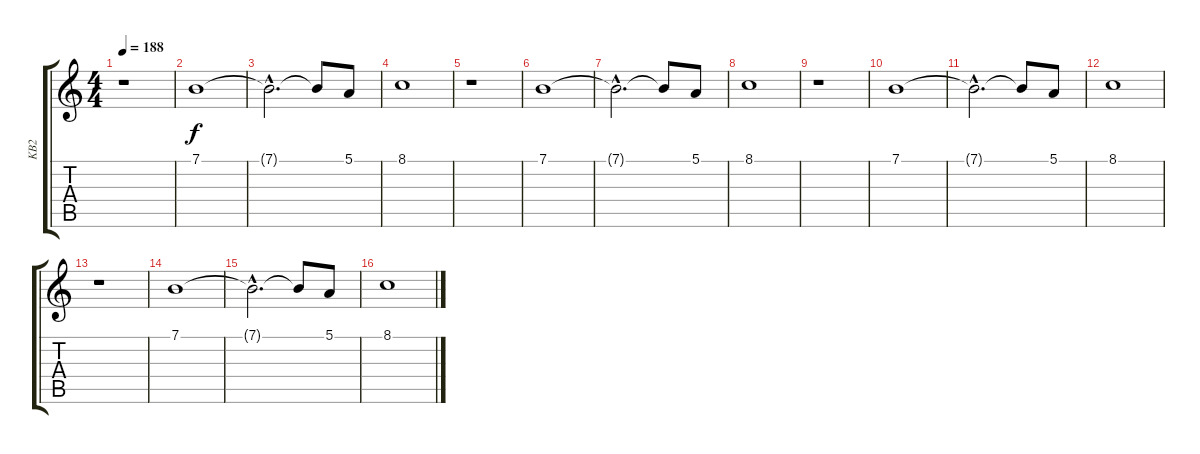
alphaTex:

\track ("KB2" "KB2") {instrument choiraahs}
\staff {score tabs}
\tuning (E4 B3 G3 D3 A2 E2) {hide}
\ts (4 4)
\tempo 188
\clef g2
\ks c
r.1{dy f instrument choiraahs} |
7.1.1{volume 12} |
7.1{hac t}.2{d} 7.1{t}.8 5.1.8 |
8.1.1 |
r.1 |
7.1.1 |
7.1{hac t}.2{d} 7.1{t}.8 5.1.8 |
8.1.1 |
r.1 |
7.1.1 |
7.1{hac t}.2{d} 7.1{t}.8 5.1.8 |
8.1.1 |
r.1 |
7.1.1 |
7.1{hac t}.2{d} 7.1{t}.8 5.1.8 |
8.1.1
